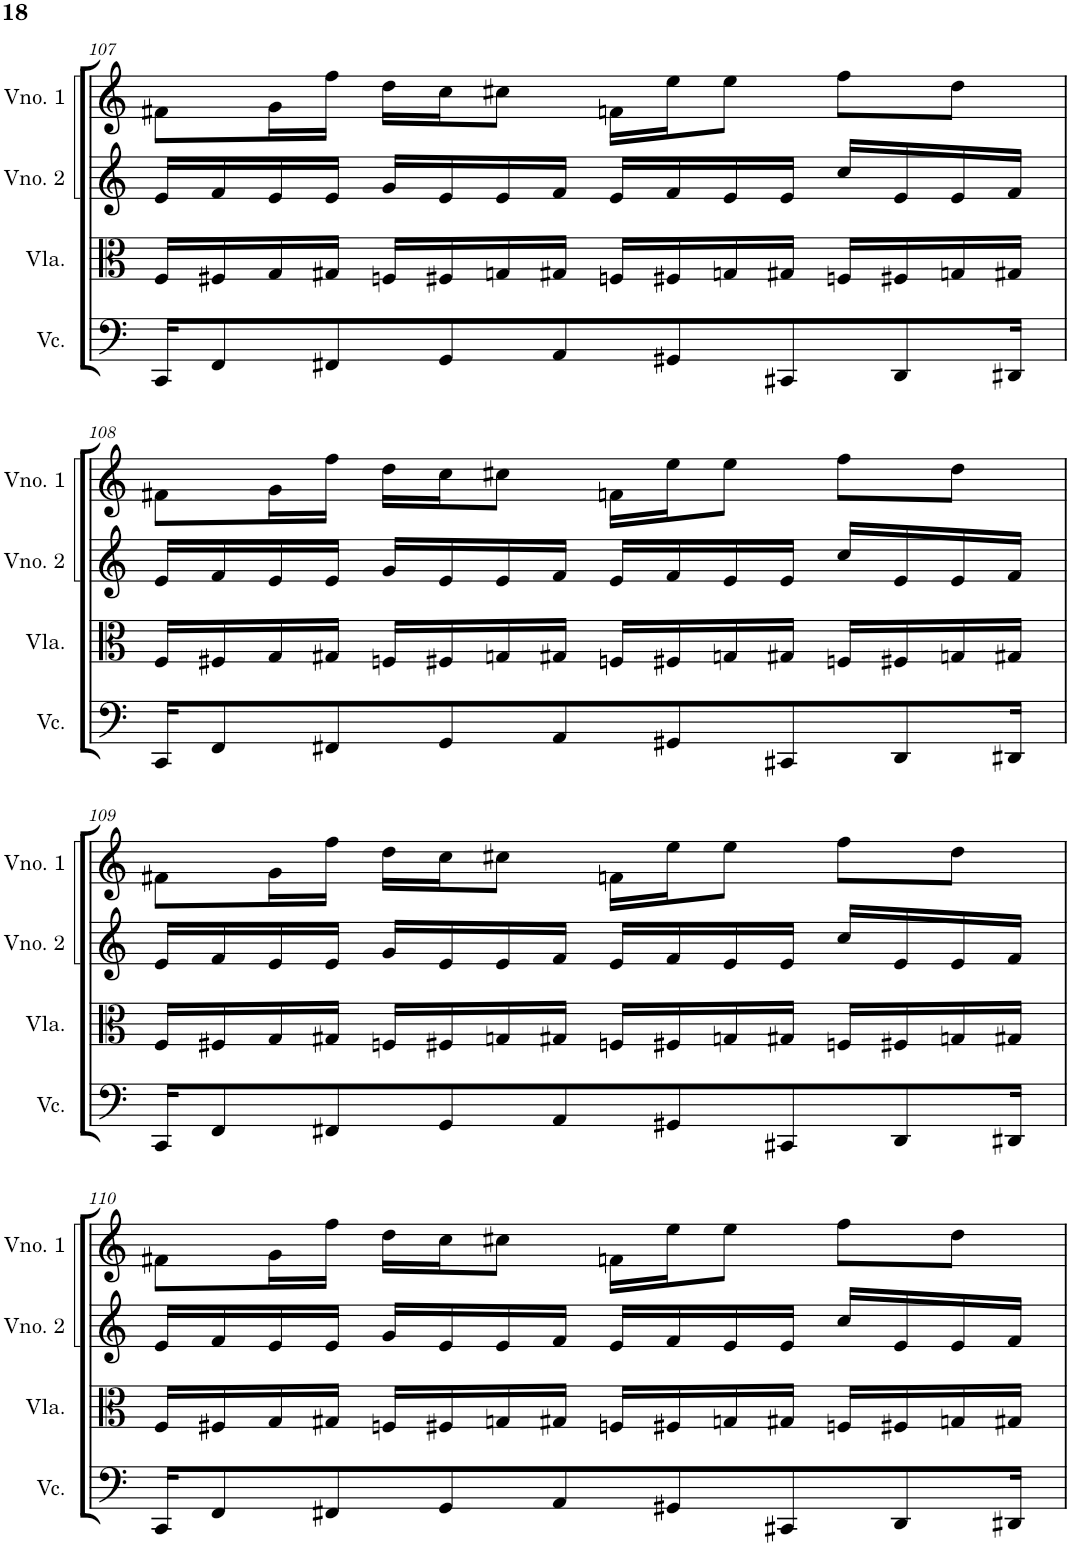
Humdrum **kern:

**kern	**kern	**kern	**kern
*part4	*part3	*part2	*part1
*staff4	*staff3	*staff2	*staff1
*I"Violoncelo	*I"Viola	*I"Violino 2	*I"Violino 1
*I'Vc.	*I'Vla.	*I'Vno. 2	*I'Vno. 1
!!LO:PB:g=z
*clefF4	*clefC3	*clefG2	*clefG2
*k[]	*k[]	*k[]	*k[]
*M4/4	*M4/4	*M4/4	*M4/4
=107	=107	=107	=107
16CC/KL	16F/LL	16e/LL	8f#X\L
8FF/	16F#X/	16f/	.
.	16G/	16e/	16g\L
8FF#X/	16G#X/JJ	16e/JJ	16ff\JJ
.	16Fn/LL	16g/LL	16dd\LL
8GG/	16F#X/	16e/	16cc\J
.	16Gn/	16e/	8cc#X\J
8AA/	16G#X/JJ	16f/JJ	.
.	16Fn/LL	16e/LL	16fn\LL
8GG#X/	16F#X/	16f/	16ee\J
.	16Gn/	16e/	8ee\J
8CC#X/	16G#X/JJ	16e/JJ	.
.	16Fn/LL	16cc/LL	8ff\L
8DD/	16F#X/	16e/	.
.	16Gn/	16e/	8dd\J
16DD#X/Jk	16G#X/JJ	16f/JJ	.
!!LO:LB:g=z
=108	=108	=108	=108
16CC/KL	16F/LL	16e/LL	8f#X\L
8FF/	16F#X/	16f/	.
.	16G/	16e/	16g\L
8FF#X/	16G#X/JJ	16e/JJ	16ff\JJ
.	16Fn/LL	16g/LL	16dd\LL
8GG/	16F#X/	16e/	16cc\J
.	16Gn/	16e/	8cc#X\J
8AA/	16G#X/JJ	16f/JJ	.
.	16Fn/LL	16e/LL	16fn\LL
8GG#X/	16F#X/	16f/	16ee\J
.	16Gn/	16e/	8ee\J
8CC#X/	16G#X/JJ	16e/JJ	.
.	16Fn/LL	16cc/LL	8ff\L
8DD/	16F#X/	16e/	.
.	16Gn/	16e/	8dd\J
16DD#X/Jk	16G#X/JJ	16f/JJ	.
!!LO:LB:g=z
=109	=109	=109	=109
16CC/KL	16F/LL	16e/LL	8f#X\L
8FF/	16F#X/	16f/	.
.	16G/	16e/	16g\L
8FF#X/	16G#X/JJ	16e/JJ	16ff\JJ
.	16Fn/LL	16g/LL	16dd\LL
8GG/	16F#X/	16e/	16cc\J
.	16Gn/	16e/	8cc#X\J
8AA/	16G#X/JJ	16f/JJ	.
.	16Fn/LL	16e/LL	16fn\LL
8GG#X/	16F#X/	16f/	16ee\J
.	16Gn/	16e/	8ee\J
8CC#X/	16G#X/JJ	16e/JJ	.
.	16Fn/LL	16cc/LL	8ff\L
8DD/	16F#X/	16e/	.
.	16Gn/	16e/	8dd\J
16DD#X/Jk	16G#X/JJ	16f/JJ	.
!!LO:LB:g=z
=110	=110	=110	=110
16CC/KL	16F/LL	16e/LL	8f#X\L
8FF/	16F#X/	16f/	.
.	16G/	16e/	16g\L
8FF#X/	16G#X/JJ	16e/JJ	16ff\JJ
.	16Fn/LL	16g/LL	16dd\LL
8GG/	16F#X/	16e/	16cc\J
.	16Gn/	16e/	8cc#X\J
8AA/	16G#X/JJ	16f/JJ	.
.	16Fn/LL	16e/LL	16fn\LL
8GG#X/	16F#X/	16f/	16ee\J
.	16Gn/	16e/	8ee\J
8CC#X/	16G#X/JJ	16e/JJ	.
.	16Fn/LL	16cc/LL	8ff\L
8DD/	16F#X/	16e/	.
.	16Gn/	16e/	8dd\J
16DD#X/Jk	16G#X/JJ	16f/JJ	.
=	=	=	=
*-	*-	*-	*-
